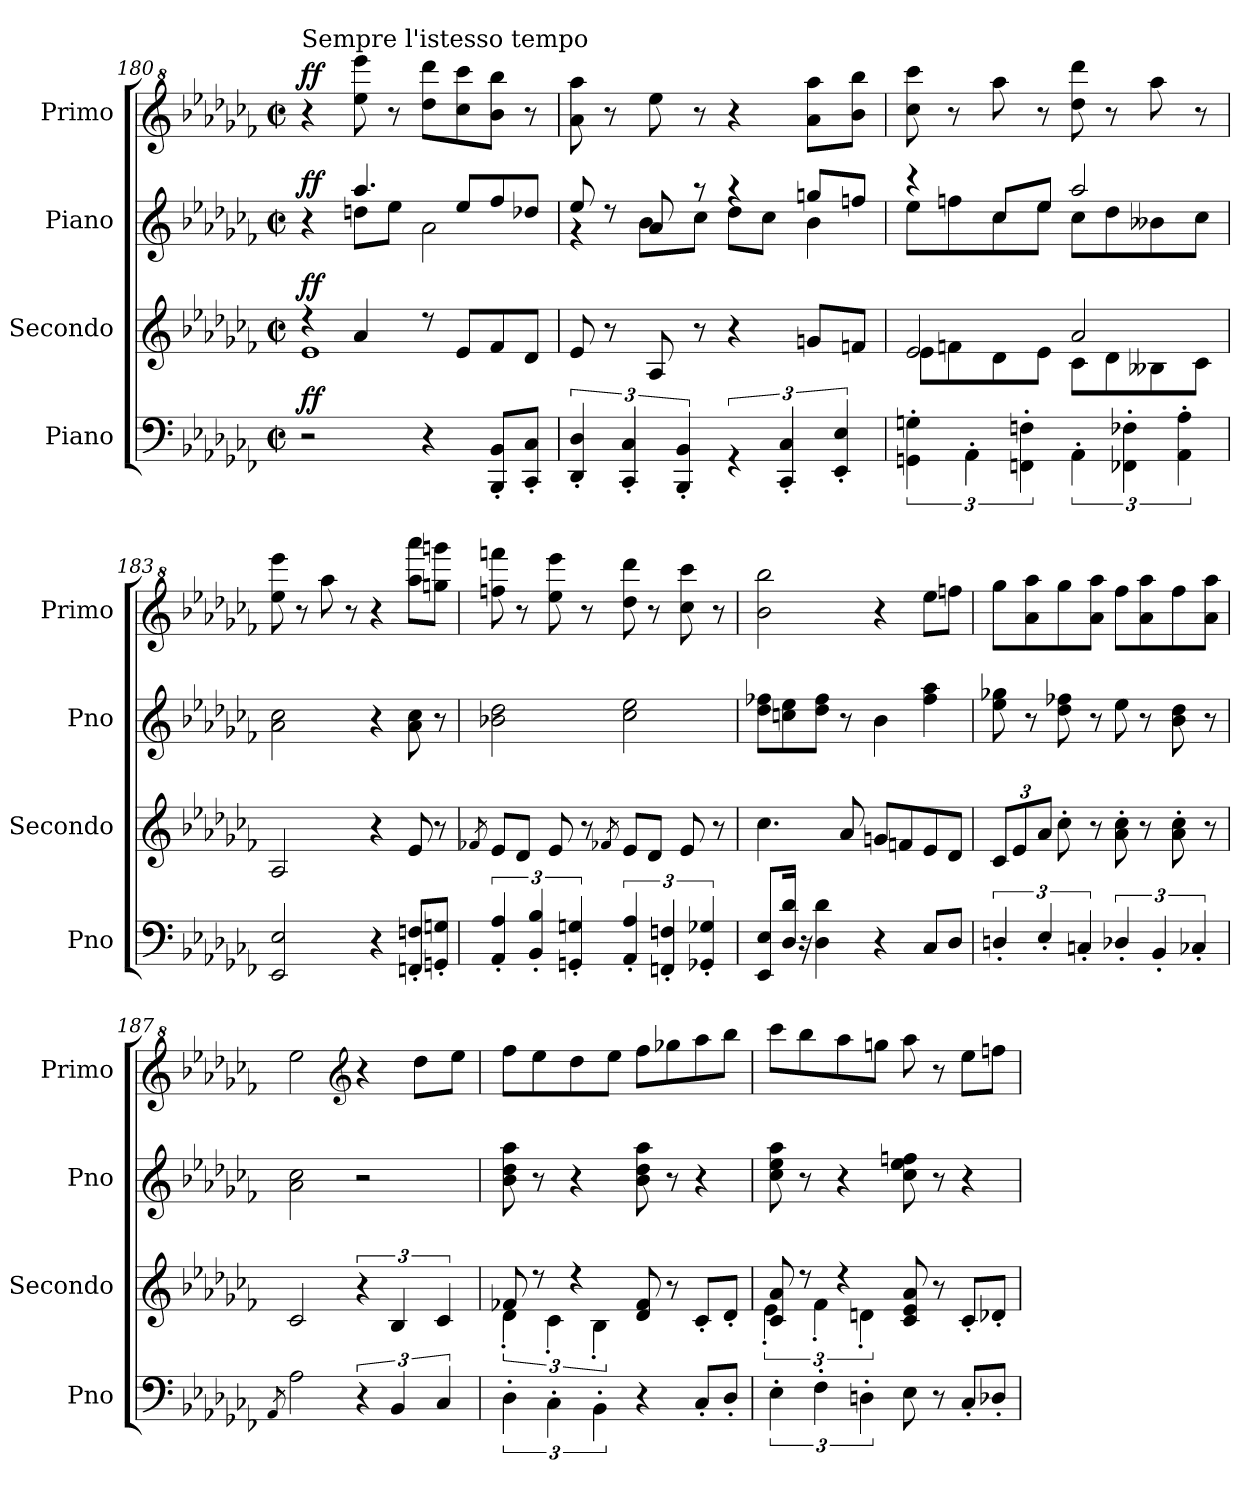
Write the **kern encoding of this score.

**kern	**dynam	**kern	**dynam	**kern	**dynam	**kern	**dynam
*part4	*part4	*part3	*part3	*part2	*part2	*part1	*part1
*staff4	*staff4	*staff3	*staff3	*staff2	*staff2	*staff1	*staff1
*I"Piano	*	*I"Secondo	*	*I"Piano	*	*I"Primo	*
*I'Pno	*	*I'Secondo	*	*I'Pno	*	*I'Primo	*
*clefF4	*	*clefG2	*	*clefG2	*	*clefG^2	*
*k[b-e-a-d-g-c-f-]	*	*k[b-e-a-d-g-c-f-]	*	*k[b-e-a-d-g-c-f-]	*	*k[b-e-a-d-g-c-f-]	*
*C-:	*	*C-:	*	*C-:	*	*C-:	*
*M2/2	*	*M2/2	*	*M2/2	*	*M2/2	*
*met(c|)	*	*met(c|)	*	*met(c|)	*	*met(c|)	*
=180	=180	=180	=180	=180	=180	=180	=180
*	*	*^	*	*^	*	*	*
!	!	!	!	!	!	!	!	!LO:TX:a:t=Sempre l'istesso tempo	!
!	!LO:DY:a	!	!	!LO:DY:a	!	!	!LO:DY:a	!	!LO:DY:a
2r	ff	4rdd	1e-	ff	4r	4ryy	ff	4r	ff
.	.	4a-/	.	.	4.aa-/	8ddn\L	.	8eee-\ 8eeee-\	.
.	.	.	.	.	.	8ee-\J	.	8r	.
4r	.	8r	.	.	.	2a-\	.	8ddd-\ 8dddd-\L	.
.	.	8e-/L	.	.	8ee-/L	.	.	8ccc-\ 8cccc-\	.
8BBB-/' 8BB-/'L	.	8f-/	.	.	8ff-/	.	.	8bb-\ 8bbb-\J	.
8CC-/' 8C-/'J	.	8d-/J	.	.	8dd-X/J	.	.	8r	.
*	*	*v	*v	*	*	*	*	*	*
=181	=181	=181	=181	=181	=181	=181	=181	=181
6DD-/' 6D-/'	.	8e-/	.	8ee-/	4rg	.	8aa-\ 8aaa-\	.
.	.	8r	.	8r	.	.	8r	.
6CC-/' 6C-/'	.	.	.	.	.	.	.	.
.	.	8A-/	.	8a-/	8b-\L	.	8eee-\	.
6BBB-/' 6BB-/'	.	.	.	.	.	.	.	.
.	.	8r	.	8raa	8cc-\J	.	8r	.
6rGG	.	4r	.	4raa	8dd-\L	.	4r	.
.	.	.	.	.	8cc-\J	.	.	.
6CC-/' 6C-/'	.	.	.	.	.	.	.	.
.	.	8gn/L	.	8ggn/L	4b-\	.	8aa-\ 8aaa-\L	.
6EE-/' 6E-/'	.	.	.	.	.	.	.	.
.	.	8fn/J	.	8ffn/J	.	.	8bb-\ 8bbb-\J	.
=182	=182	=182	=182	=182	=182	=182	=182	=182
*	*	*^	*	*	*	*	*	*
6GGn\' 6Gn\'	.	2e-/	8e-\L	.	4rccc	8ee-\L	.	8ccc-\ 8cccc-\	.
.	.	.	8fn\	.	.	8ffn\	.	8r	.
6AA-'\	.	.	.	.	.	.	.	.	.
.	.	.	8d-\	.	8cc-/L	8cc-\	.	8aaa-\	.
6FFn\' 6Fn\'	.	.	.	.	.	.	.	.	.
.	.	.	8e-\J	.	8ee-/J	8ee-\J	.	8r	.
6AA-'\	.	2a-/	8c-\L	.	2aa-/	8cc-\L	.	8ddd-\ 8dddd-\	.
.	.	.	8d-\	.	.	8dd-\	.	8r	.
6FF-X\' 6F-X\'	.	.	.	.	.	.	.	.	.
.	.	.	8B--X\	.	.	8b--X\	.	8aaa-\	.
6AA-\' 6A-\'	.	.	.	.	.	.	.	.	.
.	.	.	8c-\J	.	.	8cc-\J	.	8r	.
*	*	*v	*v	*	*	*	*	*	*
*	*	*	*	*v	*v	*	*	*
!!LO:LB:g=z
=183	=183	=183	=183	=183	=183	=183	=183
2EE-/ 2E-/	.	2A-/	.	2a-\ 2cc-\	.	8eee-\ 8eeee-\	.
.	.	.	.	.	.	8r	.
.	.	.	.	.	.	8aaa-\	.
.	.	.	.	.	.	8r	.
4r	.	4r	.	4r	.	4r	.
8FFn/' 8Fn/'L	.	8e-/	.	8a-\ 8cc-\	.	8aaa-\ 8aaaa-\L	.
8GGn/' 8Gn/'J	.	8r	.	8r	.	8gggn\ 8ggggn\J	.
=184	=184	=184	=184	=184	=184	=184	=184
.	.	8qf-X/	.	.	.	.	.
6AA-/' 6A-/'	.	8e-/L	.	2b-X\ 2dd-\	.	8fffn\ 8ffffn\	.
.	.	8d-/J	.	.	.	8r	.
6BB-/' 6B-/'	.	.	.	.	.	.	.
.	.	8e-/	.	.	.	8eee-\ 8eeee-\	.
6GGn/' 6Gn/'	.	.	.	.	.	.	.
.	.	8r	.	.	.	8r	.
.	.	8qf-X/	.	.	.	.	.
6AA-/' 6A-/'	.	8e-/L	.	2cc-\ 2ee-\	.	8ddd-\ 8dddd-\	.
.	.	8d-/J	.	.	.	8r	.
6FFn/' 6Fn/'	.	.	.	.	.	.	.
.	.	8e-/	.	.	.	8ccc-\ 8cccc-\	.
6GG-X/' 6G-X/'	.	.	.	.	.	.	.
.	.	8r	.	.	.	8r	.
=185	=185	=185	=185	=185	=185	=185	=185
8EE-/ 8E-/L	.	4.cc-\	.	8dd-\ 8ff-X\L	.	2bb-\ 2bbb-\	.
16D-/ 16d-/Jk	.	.	.	8ccn\ 8ee-\	.	.	.
16r	.	.	.	.	.	.	.
4D-\ 4d-\	.	.	.	8dd-\ 8ff-\J	.	.	.
.	.	8a-/	.	8r	.	.	.
4r	.	8gn/L	.	4b-\	.	4r	.
.	.	8fn/	.	.	.	.	.
8C-/L	.	8e-/	.	4ff-\ 4aa-\	.	8eee-\L	.
8D-/J	.	8d-/J	.	.	.	8fffn\J	.
=186	=186	=186	=186	=186	=186	=186	=186
*	*	*Xbrackettup	*	*	*	*	*
6Dn'/	.	12c-/L	.	8ee-\ 8gg-X\	.	8ggg-\L	.
.	.	12e-/	.	.	.	.	.
.	.	.	.	8r	.	8aa-\ 8aaa-\	.
6E-'/	.	12a-/J	.	.	.	.	.
.	.	8cc-'\	.	8dd-\ 8ff-X\	.	8ggg-\	.
6Cn'/	.	.	.	.	.	.	.
.	.	8r	.	8r	.	8aa-\ 8aaa-\J	.
6D-X'/	.	8a-\' 8cc-\'	.	8ee-\	.	8fff-\L	.
.	.	8r	.	8r	.	8aa-\ 8aaa-\	.
6BB-'/	.	.	.	.	.	.	.
.	.	8a-\' 8cc-\'	.	8b-\ 8dd-\	.	8fff-\	.
6C-X'/	.	.	.	.	.	.	.
.	.	8r	.	8r	.	8aa-\ 8aaa-\J	.
=187	=187	=187	=187	=187	=187	=187	=187
8qAA-/	.	.	.	.	.	.	.
2A-\	.	2c-/	.	2a-\ 2cc-\	.	2eee-\	.
*	*	*	*	*	*	*clefG2	*
*	*	*brackettup	*	*	*	*	*
6r	.	6r	.	2r	.	4r	.
6BB-/	.	6B-/	.	.	.	.	.
.	.	.	.	.	.	8dd-\L	.
6C-/	.	6c-/	.	.	.	.	.
.	.	.	.	.	.	8ee-\J	.
!!LO:LB:g=z
=188	=188	=188	=188	=188	=188	=188	=188
*	*	*^	*	*	*	*	*
6D-'\	.	8f-X/	6d-'\	.	8b-\ 8dd-\ 8aa-\	.	8ff-\L	.
.	.	8r	.	.	8r	.	8ee-\	.
6C-'\	.	.	6c-'\	.	.	.	.	.
.	.	4r	.	.	4r	.	8dd-\	.
6BB-'\	.	.	6B-'\	.	.	.	.	.
.	.	.	.	.	.	.	8ee-\J	.
4r	.	8d-/ 8f-/	2ryy	.	8b-\ 8dd-\ 8aa-\	.	8ff-\L	.
.	.	8r	.	.	8r	.	8gg-X\	.
8C-'/L	.	8c-'/L	.	.	4r	.	8aa-\	.
8D-'/J	.	8d-'/J	.	.	.	.	8bb-\J	.
=189	=189	=189	=189	=189	=189	=189	=189	=189
6E-'\	.	8c-/ 8a-/	6e-'\	.	8cc-\ 8ee-\ 8aa-\	.	8ccc-\L	.
.	.	8r	.	.	8r	.	8bb-\	.
6F-'\	.	.	6f-'\	.	.	.	.	.
.	.	4r	.	.	4r	.	8aa-\	.
6Dn'\	.	.	6dn'\	.	.	.	.	.
.	.	.	.	.	.	.	8ggn\J	.
8E-\	.	8c-/ 8e-/ 8a-/	2ryy	.	8cc-\ 8ee-\ 8ffn\	.	8aa-\	.
8r	.	8r	.	.	8r	.	8r	.
8C-'/L	.	8c-'/L	.	.	4r	.	8ee-\L	.
8D-X'/J	.	8d-X'/J	.	.	.	.	8ffn\J	.
*	*	*v	*v	*	*	*	*	*
=	=	=	=	=	=	=	=
*-	*-	*-	*-	*-	*-	*-	*-
